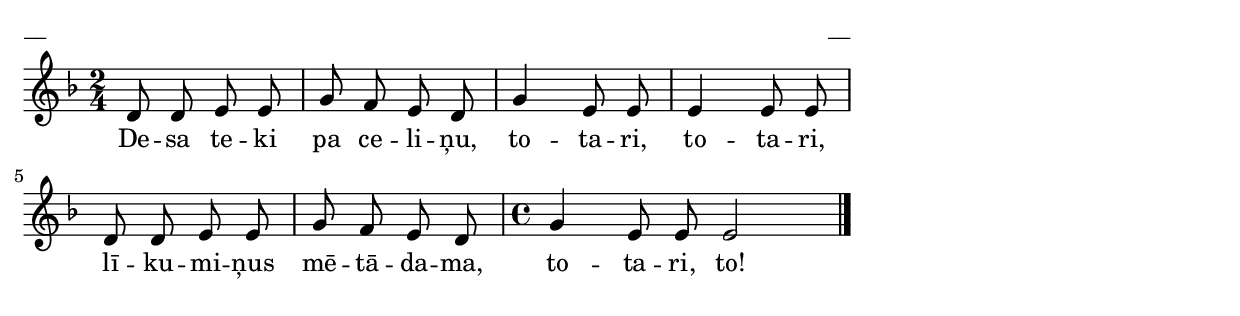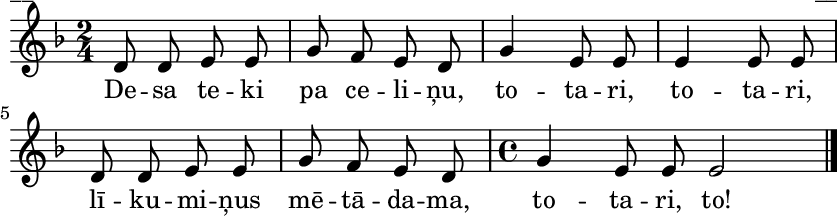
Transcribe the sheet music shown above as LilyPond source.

\version "2.13.18"
#(ly:set-option 'crop #t)

%\header {
%    title = "Desa teki pa celiņu ",Laivas lapas,Ziemassvētki
%}
\paper {
line-width = 14\cm
left-margin = 0.4\cm
between-system-padding = 0.1\cm
between-system-space = 0.1\cm
}
\layout {
indent = #0
ragged-last = ##f
}

voiceA = \relative c' {
\clef "treble"
\key d \minor
\time 2/4
%MS
d8 d e e |
g8 f e d |
g4 e8 e |
%ME
e4 e8 e |
d8 d e e |
g8 f e d |
\time 4/4
g4 e8 e e2 |
\bar "|."
}

lyricA = \lyricmode {
 De -- sa te -- ki pa ce -- li -- ņu, to -- ta -- ri, to -- ta -- ri,
 lī -- ku -- mi -- ņus mē -- tā -- da -- ma, to -- ta -- ri, to!
} 

fullScore = <<
\new Staff {
<<
\new Voice = "voiceA" { \oneVoice \autoBeamOff \voiceA }
\new Lyrics \lyricsto "voiceA" \lyricA
>>
}
>>

\score {
\fullScore
\header { piece = "__" opus = "__" }
}
\markup { \with-color #(x11-color 'white) \sans \smaller "__" }
\score {
\unfoldRepeats
\fullScore
\midi {
\context { \Staff \remove "Staff_performer" }
\context { \Voice \consists "Staff_performer" }
}
}


